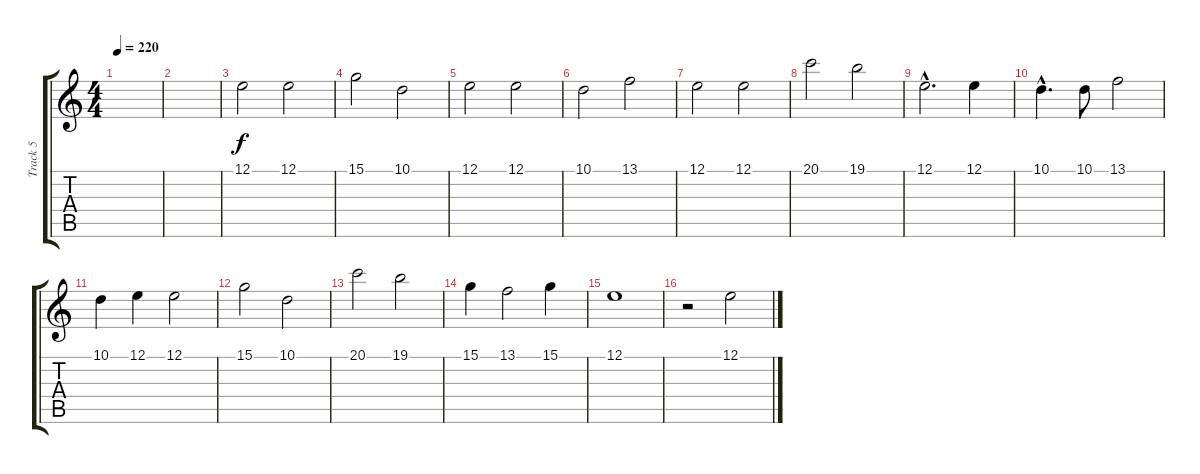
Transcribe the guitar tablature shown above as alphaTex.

\track ("Track 5" "Track 5") {instrument synthvoice}
\staff {score tabs}
\tuning (E4 B3 G3 D3 A2 E2) {hide}
\ts (4 4)
\tempo 220
\clef g2
\ks c
|
|
12.1.2 12.1.2 |
15.1.2 10.1.2 |
12.1.2 12.1.2 |
10.1.2 13.1.2 |
12.1.2 12.1.2 |
20.1.2 19.1.2 |
12.1{hac}.2{d} 12.1.4 |
10.1{hac}.4{d} 10.1.8 13.1.2 |
10.1.4 12.1.4 12.1.2 |
15.1.2 10.1.2 |
20.1.2 19.1.2 |
15.1.4 13.1.2 15.1.4 |
12.1.1 |
r.2 12.1.2
